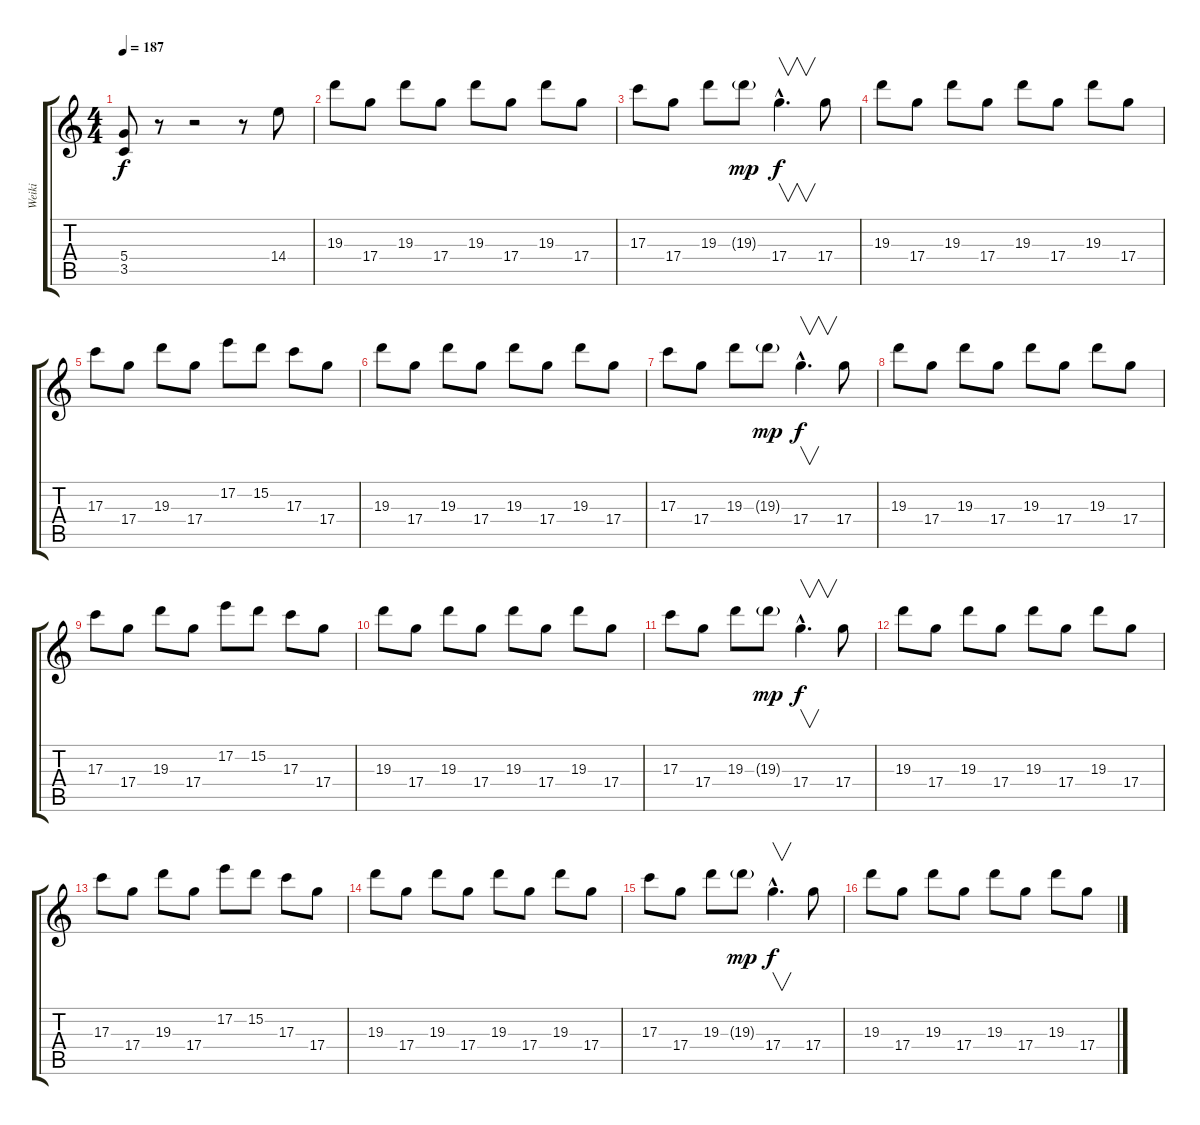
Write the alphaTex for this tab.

\track ("Weiki" "Weiki") {instrument distortionguitar}
\staff {score tabs}
\tuning (E4 B3 G3 D3 A2 E2) {hide}
\ts (4 4)
\tempo 187
\clef g2
\ks c
(5.4 3.5).8{dy f} r.8 r.2 r.8 14.4.8{volume 15} |
19.3.8 17.4.8 19.3.8 17.4.8 19.3.8 17.4.8 19.3.8 17.4.8 |
17.3.8 17.4.8 19.3.8 19.3{g}.8{dy mp} 17.4{hac}.4{v d dy f} 17.4.8 |
19.3.8 17.4.8 19.3.8 17.4.8 19.3.8 17.4.8 19.3.8 17.4.8 |
17.3.8 17.4.8 19.3.8 17.4.8 17.2.8 15.2.8 17.3.8 17.4.8 |
19.3.8 17.4.8 19.3.8 17.4.8 19.3.8 17.4.8 19.3.8 17.4.8 |
17.3.8 17.4.8 19.3.8 19.3{g}.8{dy mp} 17.4{hac}.4{v d dy f} 17.4.8 |
19.3.8 17.4.8 19.3.8 17.4.8 19.3.8 17.4.8 19.3.8 17.4.8 |
17.3.8 17.4.8 19.3.8 17.4.8 17.2.8 15.2.8 17.3.8 17.4.8 |
19.3.8 17.4.8 19.3.8 17.4.8 19.3.8 17.4.8 19.3.8 17.4.8 |
17.3.8 17.4.8 19.3.8 19.3{g}.8{dy mp} 17.4{hac}.4{v d dy f} 17.4.8 |
19.3.8 17.4.8 19.3.8 17.4.8 19.3.8 17.4.8 19.3.8 17.4.8 |
17.3.8 17.4.8 19.3.8 17.4.8 17.2.8 15.2.8 17.3.8 17.4.8 |
19.3.8 17.4.8 19.3.8 17.4.8 19.3.8 17.4.8 19.3.8 17.4.8 |
17.3.8 17.4.8 19.3.8 19.3{g}.8{dy mp} 17.4{hac}.4{v d dy f} 17.4.8 |
19.3.8 17.4.8 19.3.8 17.4.8 19.3.8 17.4.8 19.3.8 17.4.8
